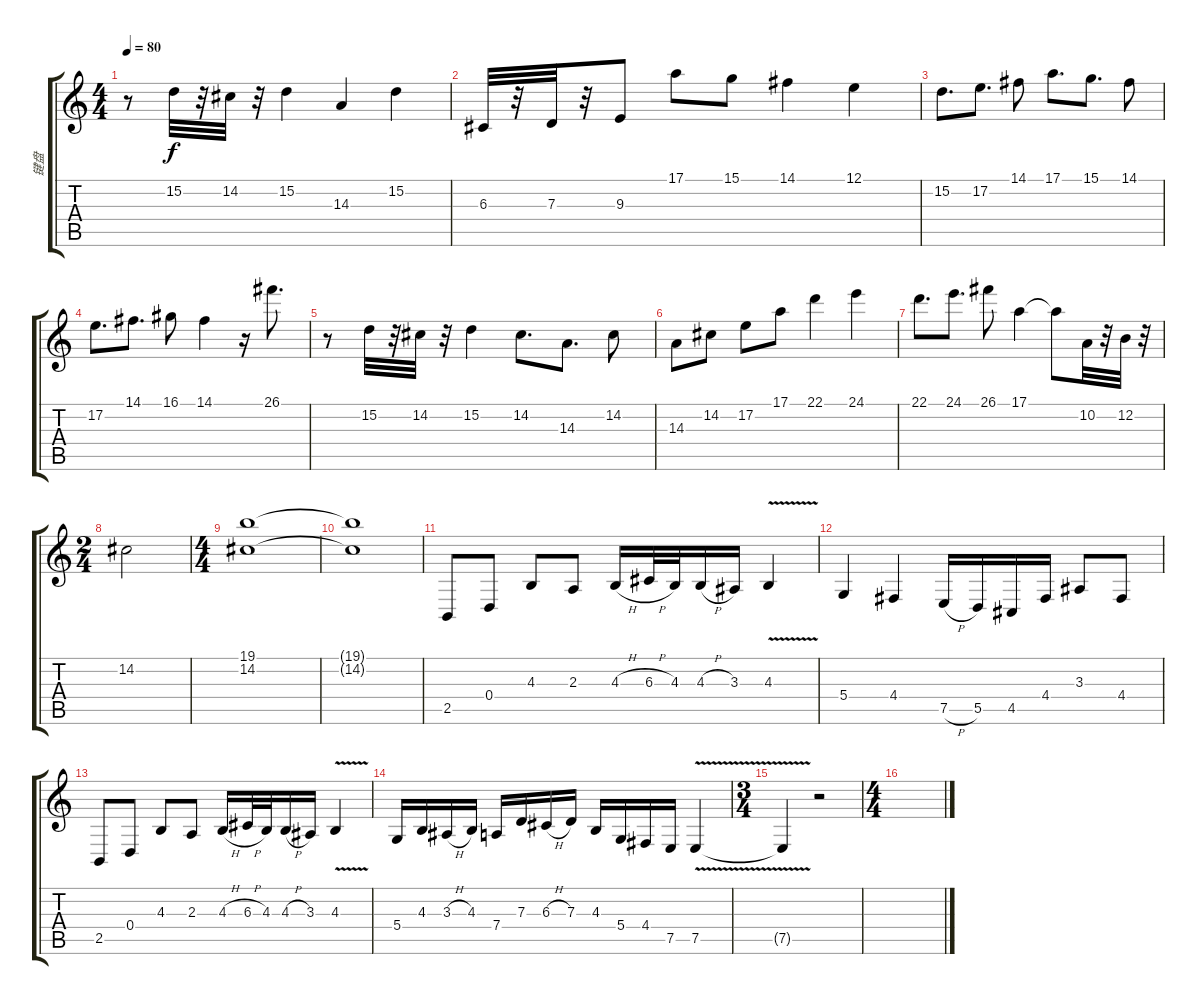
\track ("键盘" "键盘") {instrument electricgrandpiano}
\staff {score tabs}
\tuning (E4 B3 G3 D3 A2 E2) {hide}
\ts (4 4)
\tempo 80
\clef g2
\ks c
r.8{dy f} 15.2.32 r.32 14.2.32 r.32 15.2.4 14.3.4 15.2.4 |
6.3.32 r.32 7.3.32 r.32 9.3.8 17.1.8 15.1.8 14.1.4 12.1.4 |
15.2.8{d} 17.2.8{d} 14.1.8 17.1.8{d} 15.1.8{d} 14.1.8 |
17.2.8{d} 14.1.8{d} 16.1.8 14.1.4 r.16 26.1.8{d} |
r.8 15.2.32 r.32 14.2.32 r.32 15.2.4 14.2.8{d} 14.3.8{d} 14.2.8 |
14.3.8 14.2.8 17.2.8 17.1.8 22.1.4 24.1.4 |
22.1.8{d} 24.1.8{d} 26.1.8 17.1.4 17.1{t}.8 10.2.32 r.32 12.2.32 r.32 |
\ts (2 4)
14.2.2 |
\ts (4 4)
(19.1 14.2).1 |
(19.1{t} 14.2{t}).1 |
2.5.8 0.4.8 4.3.8 2.3.8 4.3{h}.16 6.3{h}.32 4.3.32 4.3{h}.16 3.3.16 4.3{v}.4 |
5.4.4 4.4.4 7.5{h}.16 5.5.16 4.5.16 4.4.16 3.3.8 4.4.8 |
2.5.8 0.4.8 4.3.8 2.3.8 4.3{h}.16 6.3{h}.32 4.3.32 4.3{h}.16 3.3.16 4.3{v}.4 |
5.4.16 4.3.16 3.3{h}.16 4.3.16 7.4.16 7.3.16 6.3{h}.16 7.3.16 4.3.16 5.4.16 4.4.16 7.5.16 7.5{v}.4 |
\ts (3 4)
7.5{t}.4 r.2 |
\ts (4 4)
